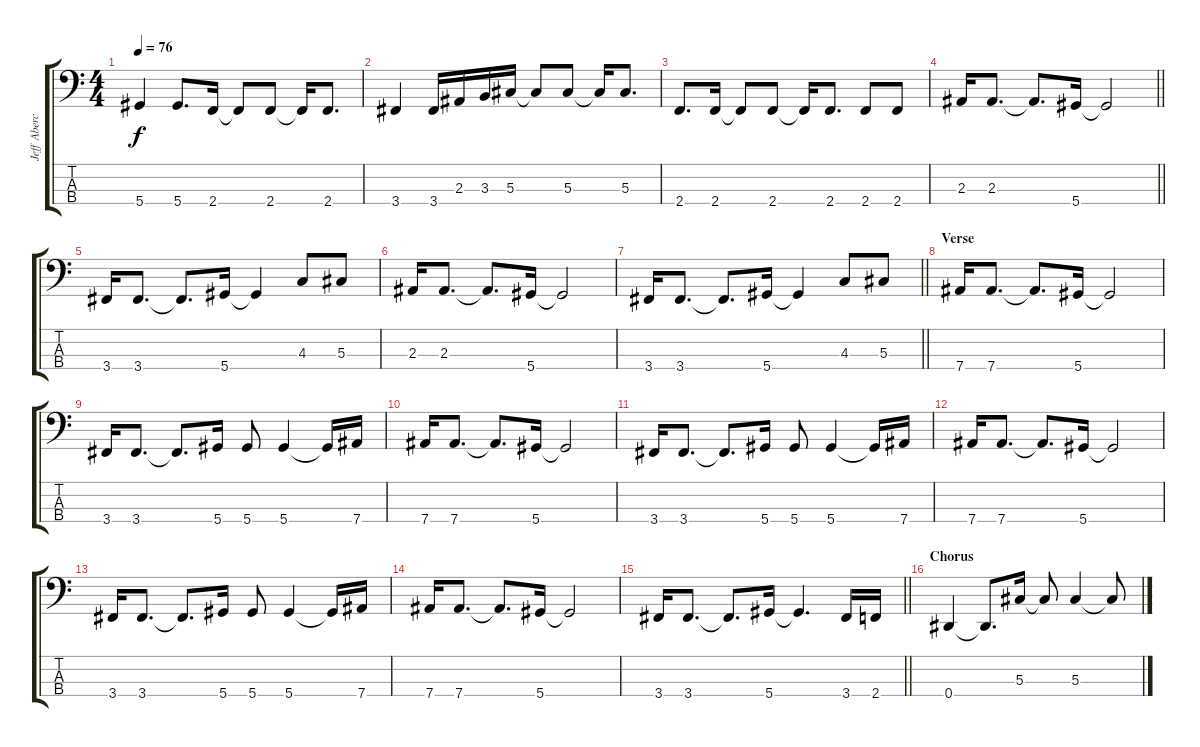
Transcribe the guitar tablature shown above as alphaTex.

\track ("Jeff Abercrombie (Bass)" "Jeff Aberc") {instrument electricbasspick}
\staff {score tabs}
\tuning (Gb2 Db2 Ab1 Eb1) {hide}
\ts (4 4)
\tempo 76
\clef f4
\ks c
5.4.4{dy f} 5.4.8{d} 2.4.16 2.4{t}.8 2.4.8 2.4{t}.16 2.4.8{d} |
3.4.4 3.4.16 2.3.16 3.3.16 5.3.16 5.3{t}.8 5.3.8 5.3{t}.16 5.3.8{d} |
2.4.8{d} 2.4.16 2.4{t}.8 2.4.8 2.4{t}.16 2.4.8{d} 2.4.8 2.4.8 |
\barLineRight lightlight
2.3.16 2.3.8{d} 2.3{t}.8{d} 5.4.16 5.4{t}.2 |
3.4.16 3.4.8{d} 3.4{t}.8{d} 5.4.16 5.4{t}.4 4.3.8 5.3.8 |
2.3.16 2.3.8{d} 2.3{t}.8{d} 5.4.16 5.4{t}.2 |
\barLineRight lightlight
3.4.16 3.4.8{d} 3.4{t}.8{d} 5.4.16 5.4{t}.4 4.3.8 5.3.8 |
\section ("" "Verse")
7.4.16 7.4.8{d} 7.4{t}.8{d} 5.4.16 5.4{t}.2 |
3.4.16 3.4.8{d} 3.4{t}.8{d} 5.4.16 5.4.8 5.4.4 5.4{t}.16 7.4.16 |
7.4.16 7.4.8{d} 7.4{t}.8{d} 5.4.16 5.4{t}.2 |
3.4.16 3.4.8{d} 3.4{t}.8{d} 5.4.16 5.4.8 5.4.4 5.4{t}.16 7.4.16 |
7.4.16 7.4.8{d} 7.4{t}.8{d} 5.4.16 5.4{t}.2 |
3.4.16 3.4.8{d} 3.4{t}.8{d} 5.4.16 5.4.8 5.4.4 5.4{t}.16 7.4.16 |
7.4.16 7.4.8{d} 7.4{t}.8{d} 5.4.16 5.4{t}.2 |
\barLineRight lightlight
3.4.16 3.4.8{d} 3.4{t}.8{d} 5.4.16 5.4{t}.4{d} 3.4.16 2.4.16 |
\section ("" "Chorus")
0.4.4 0.4{t}.8{d} 5.3.16 5.3{t}.8 5.3.4 5.3{t}.8
